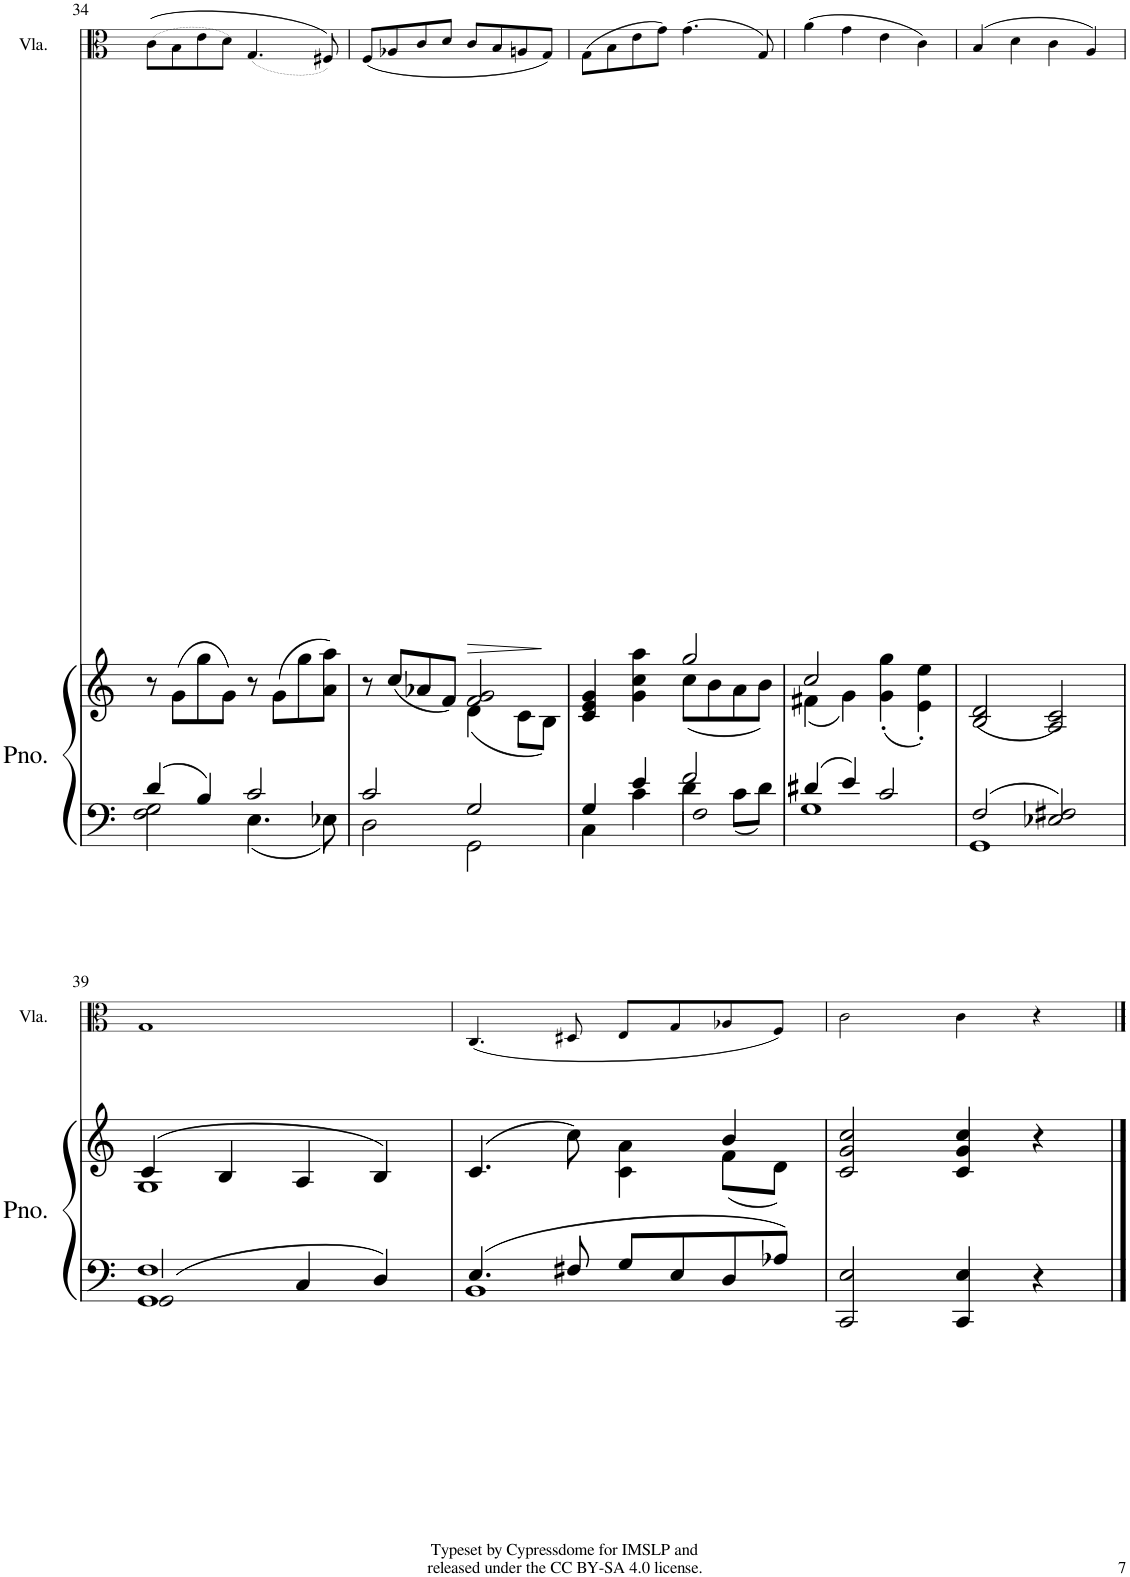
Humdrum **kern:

**kern	**kern	**kern	**dynam
*part2	*part2	*part1	*part1
*staff3	*staff2	*staff1	*staff1
*I"Piano	*	*I"Viola	*
*I'Pno.	*	*I'Vla.	*
!!LO:PB:g=z
*clefF4	*clefG2	*clefC3	*
*k[]	*k[]	*k[]	*
*M4/4	*M4/4	*M4/4	*
=34	=34	=34	=34
*^	*	*	*
4d/	2F\ 2G\	8r	((8c\L	.
.	.	(8g\L	8B\	.
4B/	.	8gg\	8e\	.
.	.	8g\J)	8d\J)	.
2c/	4.E\	8r	(4.G/	.
.	.	(8g\L	.	.
.	.	8gg\	.	.
.	8E-X\	8a\ 8aa\J)	8F#X/))	.
=35	=35	=35	=35	=35
*	*	*^	*	*
2c/	2D\	8r	2ryy	(8F/L	.
.	.	(8cc/L	.	8A-X/	.
.	.	8a-X/	.	8c/	.
.	.	8f/J)	.	8d/J	.
!	!	!	!	!	!LO:HP:b
2G/	2GG\	2f/ 2g/	(4d\	8c/L	>
.	.	.	.	8B/	.
.	.	.	8c\L	8An/	.
.	.	.	8B\J)	8G/J)	]
=36	=36	=36	=36	=36	=36
*	*^	*	*	*	*
4G/	4C\	2ryy	4c/ 4e/ 4g/	2ryy	(8G\L	.
.	.	.	.	.	8B\	.
4e/	4c\	.	4g\ 4cc\ 4aa\	.	8e\	.
.	.	.	.	.	8g\J)	.
2f/	4d\	2G\	2gg/	(8cc\L	(4.g\	.
.	.	.	.	8b\	.	.
.	8c\L	.	.	8a\	.	.
.	8d\J	.	.	8b\J)	8G/)	.
*	*v	*v	*	*	*	*
=37	=37	=37	=37	=37	=37
4d#X/	1G	2cc/	(4f#X\	(4a\	.
4e/	.	.	4g\)	4g\	.
2c/	.	2ryy	(4g\' 4gg\'	4e\	.
.	.	.	4e\' 4ee\')	4c\)	.
*	*	*v	*v	*	*
=38	=38	=38	=38	=38
2F/	1GG	(2B/ 2d/	(4B/	.
.	.	.	4d\	.
2E-X/ 2F#X/	.	2A/ 2c/)	4c\	.
.	.	.	4A/)	.
!!LO:LB:g=z
=39	=39	=39	=39	=39
*	*	*^	*	*
2D/	1GG 1F	(4c/	1G	1G	.
.	.	4B/	.	.	.
4C/	.	4A/	.	.	.
4D/	.	4B/)	.	.	.
=40	=40	=40	=40	=40	=40
4.E/	1BB	(4.c/	2ryy	(4.C/	.
8F#X/	.	8cc\)	.	8D#X/	.
8G/L	.	4c\ 4a\	4ryy	8E/L	.
8E/	.	.	.	8G/	.
8D/	.	4b/	(8f\L	8A-X/	.
8A-X/J	.	.	8d\J)	8F/J)	.
*v	*v	*	*	*	*
*	*v	*v	*	*
=41	=41	=41	=41
2CC/ 2E/	2c/ 2g/ 2cc/	2c\	.
4CC/ 4E/	4c/ 4g/ 4cc/	4c\	.
4r	4r	4r	.
==	==	==	==
*-	*-	*-	*-
